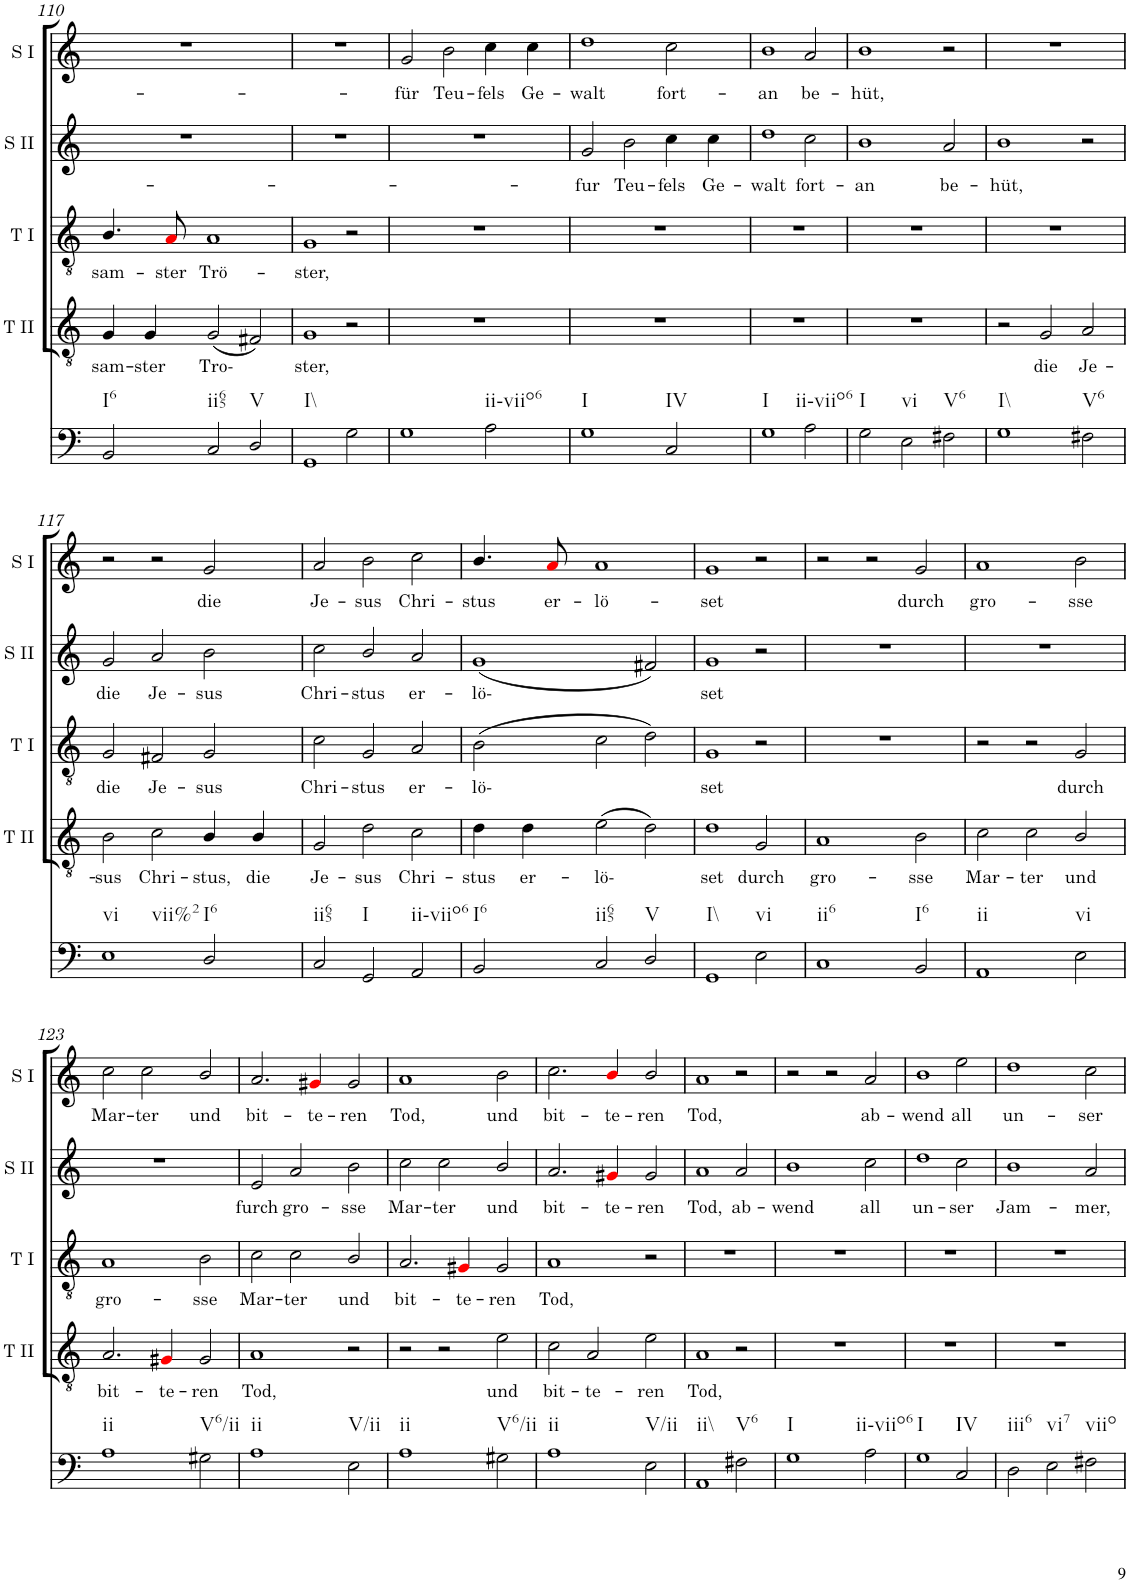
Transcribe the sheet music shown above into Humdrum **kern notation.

**kern	**kern	**text	**kern	**text	**kern	**text	**kern	**text
*part5	*part4	*part4	*part3	*part3	*part2	*part2	*part1	*part1
*staff5	*staff4	*staff4	*staff3	*staff3	*staff2	*staff2	*staff1	*staff1
*I"Continuo	*I"Tenor II	*	*I"Tenor I	*	*I"Soprano II	*	*I"Soprano I	*
*	*I'T II	*	*I'T I	*	*I'S II	*	*I'S I	*
!!LO:PB:g=z
*clefG2	*clefG2	*	*clefG2	*	*clefF4	*	*clefG2	*
*k[]	*k[]	*	*k[]	*	*k[]	*	*k[]	*
*M3/2	*M3/2	*	*M3/2	*	*M3/2	*	*M3/2	*
=110	=110	=110	=110	=110	=110	=110	=110	=110
!LO:TX:b:t=I6	!	!	!	!	!	!	!	!
!	!	!LO:LY:b	!	!LO:LY:b	!	!	!	!
2BB/	4G/	sam-	4.B/	sam-	1.r	.	1.r	.
!	!	!LO:LY:b	!	!	!	!	!	!
.	4G/	ster	.	.	.	.	.	.
!	!	!	!	!LO:LY:b	!	!	!	!
.	.	.	8Ai/	ster	.	.	.	.
!LO:TX:b:t=ii65	!	!	!	!	!	!	!	!
!	!	!LO:LY:b	!	!LO:LY:b	!	!	!	!
2C/	(2G/	Tro-	1A	Trö-	.	.	.	.
!LO:TX:b:t=V	!	!	!	!	!	!	!	!
2D/	2F#X/)	.	.	.	.	.	.	.
=111	=111	=111	=111	=111	=111	=111	=111	=111
!LO:TX:b:t=I\\	!	!	!	!	!	!	!	!
!	!	!LO:LY:b	!	!LO:LY:b	!	!	!	!
1GG	1G	ster,	1G	ster,	1.r	.	1.r	.
2G\	2r	.	2r	.	.	.	.	.
=112	=112	=112	=112	=112	=112	=112	=112	=112
!	!	!	!	!	!	!	!	!LO:LY:b
1G	1.r	.	1.r	.	1.r	.	2g/	für
!	!	!	!	!	!	!	!	!LO:LY:b
.	.	.	.	.	.	.	2b\	Teu-
!LO:TX:b:t=ii-viio6	!	!	!	!	!	!	!	!
!	!	!	!	!	!	!	!	!LO:LY:b
2A\	.	.	.	.	.	.	4cc\	fels
!	!	!	!	!	!	!	!	!LO:LY:b
.	.	.	.	.	.	.	4cc\	Ge-
=113	=113	=113	=113	=113	=113	=113	=113	=113
!LO:TX:b:t=I	!	!	!	!	!	!	!	!
!	!	!	!	!	!	!LO:LY:b	!	!LO:LY:b
1G	1.r	.	1.r	.	2g/	fur	1dd	walt
!	!	!	!	!	!	!LO:LY:b	!	!
.	.	.	.	.	2b\	Teu-	.	.
!LO:TX:b:t=IV	!	!	!	!	!	!	!	!
!	!	!	!	!	!	!LO:LY:b	!	!LO:LY:b
2C/	.	.	.	.	4cc\	fels	2cc\	fort-
!	!	!	!	!	!	!LO:LY:b	!	!
.	.	.	.	.	4cc\	Ge-	.	.
=114	=114	=114	=114	=114	=114	=114	=114	=114
!LO:TX:b:t=I	!	!	!	!	!	!	!	!
!	!	!	!	!	!	!LO:LY:b	!	!LO:LY:b
1G	1.r	.	1.r	.	1dd	walt	1b	an
!LO:TX:b:t=ii-viio6	!	!	!	!	!	!	!	!
!	!	!	!	!	!	!LO:LY:b	!	!LO:LY:b
2A\	.	.	.	.	2cc\	fort-	2a/	be-
=115	=115	=115	=115	=115	=115	=115	=115	=115
!LO:TX:b:t=I	!	!	!	!	!	!	!	!
!	!	!	!	!	!	!LO:LY:b	!	!LO:LY:b
2G\	1.r	.	1.r	.	1b	an	1b	hüt,
!LO:TX:b:t=vi	!	!	!	!	!	!	!	!
2E\	.	.	.	.	.	.	.	.
!LO:TX:b:t=V6	!	!	!	!	!	!	!	!
!	!	!	!	!	!	!LO:LY:b	!	!
2F#X\	.	.	.	.	2a/	be-	2r	.
=116	=116	=116	=116	=116	=116	=116	=116	=116
!LO:TX:b:t=I\\	!	!	!	!	!	!	!	!
!	!	!	!	!	!	!LO:LY:b	!	!
1G	2r	.	1.r	.	1b	hüt,	1.r	.
!	!	!LO:LY:b	!	!	!	!	!	!
.	2G/	die	.	.	.	.	.	.
!LO:TX:b:t=V6	!	!	!	!	!	!	!	!
!	!	!LO:LY:b	!	!	!	!	!	!
2F#X\	2A/	Je-	.	.	2r	.	.	.
!!LO:LB:g=z
=117	=117	=117	=117	=117	=117	=117	=117	=117
!LO:TX:b:t=vi	!	!	!	!	!	!	!	!
!LO:TX:b:t=vii%2	!	!	!	!	!	!	!	!
!	!	!LO:LY:b	!	!LO:LY:b	!	!LO:LY:b	!	!
1E	2B\	sus	2G/	die	2g/	die	2r	.
!	!	!LO:LY:b	!	!LO:LY:b	!	!LO:LY:b	!	!
.	2c\	Chri-	2F#X/	Je-	2a/	Je-	2r	.
!LO:TX:b:t=I6	!	!	!	!	!	!	!	!
!	!	!LO:LY:b	!	!LO:LY:b	!	!LO:LY:b	!	!LO:LY:b
2D/	4B/	stus,	2G/	sus	2b\	sus	2g/	die
!	!	!LO:LY:b	!	!	!	!	!	!
.	4B/	die	.	.	.	.	.	.
=118	=118	=118	=118	=118	=118	=118	=118	=118
!LO:TX:b:t=ii65	!	!	!	!	!	!	!	!
!	!	!LO:LY:b	!	!LO:LY:b	!	!LO:LY:b	!	!LO:LY:b
2C/	2G/	Je-	2c\	Chri-	2cc\	Chri-	2a/	Je-
!LO:TX:b:t=I	!	!	!	!	!	!	!	!
!	!	!LO:LY:b	!	!LO:LY:b	!	!LO:LY:b	!	!LO:LY:b
2GG/	2d\	sus	2G/	stus	2b/	stus	2b\	sus
!LO:TX:b:t=ii-viio6	!	!	!	!	!	!	!	!
!	!	!LO:LY:b	!	!LO:LY:b	!	!LO:LY:b	!	!LO:LY:b
2AA/	2c\	Chri-	2A/	er-	2a/	er-	2cc\	Chri-
=119	=119	=119	=119	=119	=119	=119	=119	=119
!LO:TX:b:t=I6	!	!	!	!	!	!	!	!
!	!	!LO:LY:b	!	!LO:LY:b	!	!LO:LY:b	!	!LO:LY:b
2BB/	4d\	stus	(2B\	lö-	(1g	lö-	4.b/	stus
!	!	!LO:LY:b	!	!	!	!	!	!
.	4d\	er-	.	.	.	.	.	.
!	!	!	!	!	!	!	!	!LO:LY:b
.	.	.	.	.	.	.	8ai/	er-
!LO:TX:b:t=ii65	!	!	!	!	!	!	!	!
!	!	!LO:LY:b	!	!	!	!	!	!LO:LY:b
2C/	(2e\	lö-	2c\	.	.	.	1a	lö-
!LO:TX:b:t=V	!	!	!	!	!	!	!	!
2D/	2d\)	.	2d\)	.	2f#X/)	.	.	.
=120	=120	=120	=120	=120	=120	=120	=120	=120
!LO:TX:b:t=I\\	!	!	!	!	!	!	!	!
!	!	!LO:LY:b	!	!LO:LY:b	!	!LO:LY:b	!	!LO:LY:b
1GG	1d	set	1G	set	1g	set	1g	set
!LO:TX:b:t=vi	!	!	!	!	!	!	!	!
!	!	!LO:LY:b	!	!	!	!	!	!
2E\	2G/	durch	2r	.	2r	.	2r	.
=121	=121	=121	=121	=121	=121	=121	=121	=121
!LO:TX:b:t=ii6	!	!	!	!	!	!	!	!
!	!	!LO:LY:b	!	!	!	!	!	!
1C	1A	gro-	1.r	.	1.r	.	2r	.
.	.	.	.	.	.	.	2r	.
!LO:TX:b:t=I6	!	!	!	!	!	!	!	!
!	!	!LO:LY:b	!	!	!	!	!	!LO:LY:b
2BB/	2B\	sse	.	.	.	.	2g/	durch
=122	=122	=122	=122	=122	=122	=122	=122	=122
!LO:TX:b:t=ii	!	!	!	!	!	!	!	!
!	!	!LO:LY:b	!	!	!	!	!	!LO:LY:b
1AA	2c\	Mar-	2r	.	1.r	.	1a	gro-
!	!	!LO:LY:b	!	!	!	!	!	!
.	2c\	ter	2r	.	.	.	.	.
!LO:TX:b:t=vi	!	!	!	!	!	!	!	!
!	!	!LO:LY:b	!	!LO:LY:b	!	!	!	!LO:LY:b
2E\	2B/	und	2G/	durch	.	.	2b\	sse
!!LO:LB:g=z
=123	=123	=123	=123	=123	=123	=123	=123	=123
!LO:TX:b:t=ii	!	!	!	!	!	!	!	!
!	!	!LO:LY:b	!	!LO:LY:b	!	!	!	!LO:LY:b
1A	2.A/	bit-	1A	gro-	1.r	.	2cc\	Mar-
!	!	!	!	!	!	!	!	!LO:LY:b
.	.	.	.	.	.	.	2cc\	ter
!	!	!LO:LY:b	!	!	!	!	!	!
.	4G#Xi/	te-	.	.	.	.	.	.
!LO:TX:b:t=V6/ii	!	!	!	!	!	!	!	!
!	!	!LO:LY:b	!	!LO:LY:b	!	!	!	!LO:LY:b
2G#X\	2G#/	ren	2B\	sse	.	.	2b/	und
=124	=124	=124	=124	=124	=124	=124	=124	=124
!LO:TX:b:t=ii	!	!	!	!	!	!	!	!
!	!	!LO:LY:b	!	!LO:LY:b	!	!LO:LY:b	!	!LO:LY:b
1A	1A	Tod,	2c\	Mar-	2e/	furch	2.a/	bit-
!	!	!	!	!LO:LY:b	!	!LO:LY:b	!	!
.	.	.	2c\	ter	2a/	gro-	.	.
!	!	!	!	!	!	!	!	!LO:LY:b
.	.	.	.	.	.	.	4g#Xi/	te-
!LO:TX:b:t=V/ii	!	!	!	!	!	!	!	!
!	!	!	!	!LO:LY:b	!	!LO:LY:b	!	!LO:LY:b
2E\	2r	.	2B/	und	2b\	sse	2g#/	ren
=125	=125	=125	=125	=125	=125	=125	=125	=125
!LO:TX:b:t=ii	!	!	!	!	!	!	!	!
!	!	!	!	!LO:LY:b	!	!LO:LY:b	!	!LO:LY:b
1A	2r	.	2.A/	bit-	2cc\	Mar-	1a	Tod,
!	!	!	!	!	!	!LO:LY:b	!	!
.	2r	.	.	.	2cc\	ter	.	.
!	!	!	!	!LO:LY:b	!	!	!	!
.	.	.	4G#Xi/	te-	.	.	.	.
!LO:TX:b:t=V6/ii	!	!	!	!	!	!	!	!
!	!	!LO:LY:b	!	!LO:LY:b	!	!LO:LY:b	!	!LO:LY:b
2G#X\	2e\	und	2G#/	ren	2b/	und	2b\	und
=126	=126	=126	=126	=126	=126	=126	=126	=126
!LO:TX:b:t=ii	!	!	!	!	!	!	!	!
!	!	!LO:LY:b	!	!LO:LY:b	!	!LO:LY:b	!	!LO:LY:b
1A	2c\	bit-	1A	Tod,	2.a/	bit-	2.cc\	bit-
!	!	!LO:LY:b	!	!	!	!	!	!
.	2A/	te-	.	.	.	.	.	.
!	!	!	!	!	!	!LO:LY:b	!	!LO:LY:b
.	.	.	.	.	4g#Xi/	te-	4bi/	te-
!LO:TX:b:t=V/ii	!	!	!	!	!	!	!	!
!	!	!LO:LY:b	!	!	!	!LO:LY:b	!	!LO:LY:b
2E\	2e\	ren	2r	.	2g#/	ren	2b/	ren
=127	=127	=127	=127	=127	=127	=127	=127	=127
!LO:TX:b:t=ii\\	!	!	!	!	!	!	!	!
!	!	!LO:LY:b	!	!	!	!LO:LY:b	!	!LO:LY:b
1AA	1A	Tod,	1.r	.	1a	Tod,	1a	Tod,
!LO:TX:b:t=V6	!	!	!	!	!	!	!	!
!	!	!	!	!	!	!LO:LY:b	!	!
2F#X\	2r	.	.	.	2a/	ab-	2r	.
=128	=128	=128	=128	=128	=128	=128	=128	=128
!LO:TX:b:t=I	!	!	!	!	!	!	!	!
!	!	!	!	!	!	!LO:LY:b	!	!
1G	1.r	.	1.r	.	1b	wend	2r	.
.	.	.	.	.	.	.	2r	.
!LO:TX:b:t=ii-viio6	!	!	!	!	!	!	!	!
!	!	!	!	!	!	!LO:LY:b	!	!LO:LY:b
2A\	.	.	.	.	2cc\	all	2a/	ab-
=129	=129	=129	=129	=129	=129	=129	=129	=129
!LO:TX:b:t=I	!	!	!	!	!	!	!	!
!	!	!	!	!	!	!LO:LY:b	!	!LO:LY:b
1G	1.r	.	1.r	.	1dd	un-	1b	wend
!LO:TX:b:t=IV	!	!	!	!	!	!	!	!
!	!	!	!	!	!	!LO:LY:b	!	!LO:LY:b
2C/	.	.	.	.	2cc\	ser	2ee\	all
=130	=130	=130	=130	=130	=130	=130	=130	=130
!LO:TX:b:t=iii6	!	!	!	!	!	!	!	!
!	!	!	!	!	!	!LO:LY:b	!	!LO:LY:b
2D\	1.r	.	1.r	.	1b	Jam-	1dd	un-
!LO:TX:b:t=vi7	!	!	!	!	!	!	!	!
2E\	.	.	.	.	.	.	.	.
!LO:TX:b:t=viio	!	!	!	!	!	!	!	!
!	!	!	!	!	!	!LO:LY:b	!	!LO:LY:b
2F#X\	.	.	.	.	2a/	mer,	2cc\	ser
=	=	=	=	=	=	=	=	=
*-	*-	*-	*-	*-	*-	*-	*-	*-
